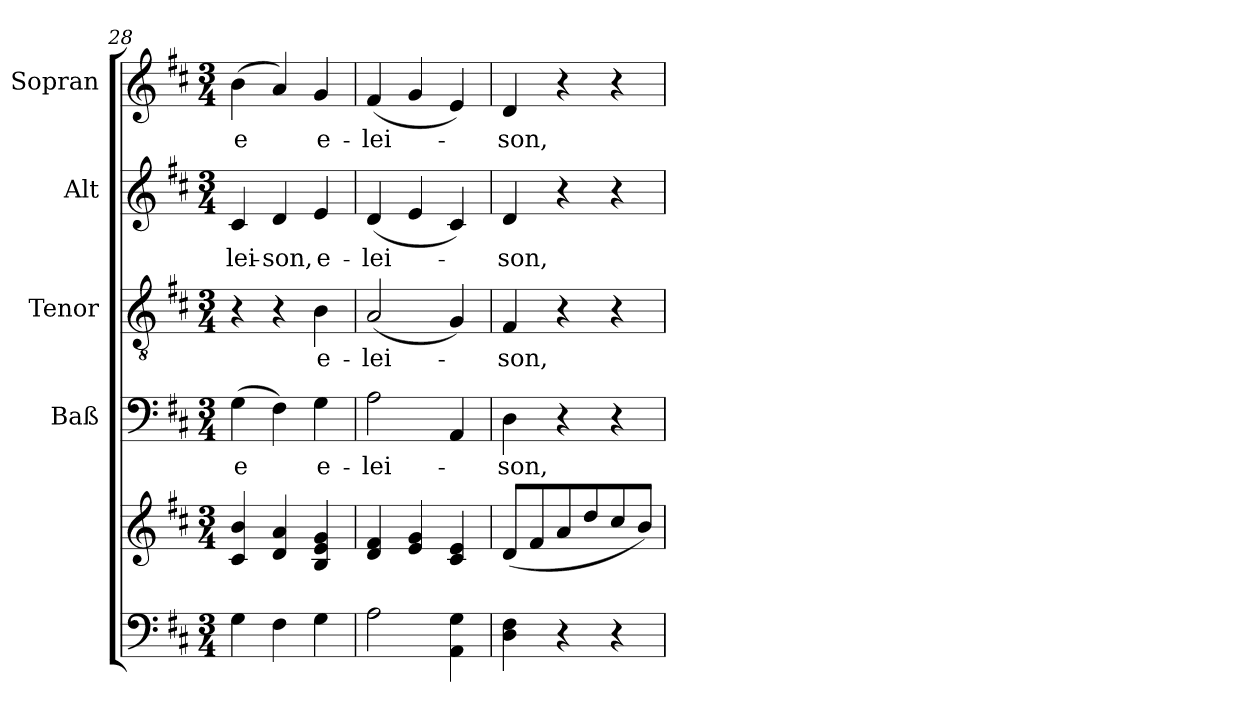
**kern	**kern	**kern	**text	**kern	**text	**kern	**text	**kern	**text
*part5	*part5	*part4	*part4	*part3	*part3	*part2	*part2	*part1	*part1
*staff6	*staff5	*staff4	*staff4	*staff3	*staff3	*staff2	*staff2	*staff1	*staff1
*	*	*I"Baß	*	*I"Tenor	*	*I"Alt	*	*I"Sopran	*
*clefF4	*clefG2	*clefF4	*	*clefGv2	*	*clefG2	*	*clefG2	*
*k[f#c#]	*k[f#c#]	*k[f#c#]	*	*k[f#c#]	*	*k[f#c#]	*	*k[f#c#]	*
*D:	*D:	*D:	*	*D:	*	*D:	*	*D:	*
*M3/4	*M3/4	*M3/4	*	*M3/4	*	*M3/4	*	*M3/4	*
=28	=28	=28	=28	=28	=28	=28	=28	=28	=28
!	!	!	!LO:LY:b	!	!	!	!LO:LY:b	!	!LO:LY:b
4G\	4c#/ 4b/	(>4G\	-e	4r	.	4c#/	-lei-	(>4b\	-e
!	!	!	!	!	!	!	!LO:LY:b	!	!
4F#\	4d/ 4a/	4F#\)	.	4r	.	4d/	-son,	4a/)	.
!	!	!	!LO:LY:b	!	!LO:LY:b	!	!LO:LY:b	!	!LO:LY:b
4G\	4B/ 4e/ 4g/	4G\	e-	4B\	e-	4e/	e-	4g/	e-
=29	=29	=29	=29	=29	=29	=29	=29	=29	=29
!	!	!	!LO:LY:b	!	!LO:LY:b	!	!LO:LY:b	!	!LO:LY:b
2A\	4d/ 4f#/	2A\	-lei-	(2A/	-lei-	(4d/	-lei-	(<4f#/	-lei-
.	4e/ 4g/	.	.	.	.	4e/	.	4g/	.
4AA\ 4G\	4c#/ 4e/	4AA/	.	4G/)	.	4c#/)	.	4e/)	.
=30	=30	=30	=30	=30	=30	=30	=30	=30	=30
!	!	!	!LO:LY:b	!	!LO:LY:b	!	!LO:LY:b	!	!LO:LY:b
4D\ 4F#\	(<8d/L	4D\	-son,	4F#/	-son,	4d/	-son,	4d/	-son,
.	8f#/	.	.	.	.	.	.	.	.
4r	8a/	4r	.	4r	.	4r	.	4r	.
.	8dd/	.	.	.	.	.	.	.	.
4r	8cc#/	4r	.	4r	.	4r	.	4r	.
.	8b/J)	.	.	.	.	.	.	.	.
=	=	=	=	=	=	=	=	=	=
*-	*-	*-	*-	*-	*-	*-	*-	*-	*-
